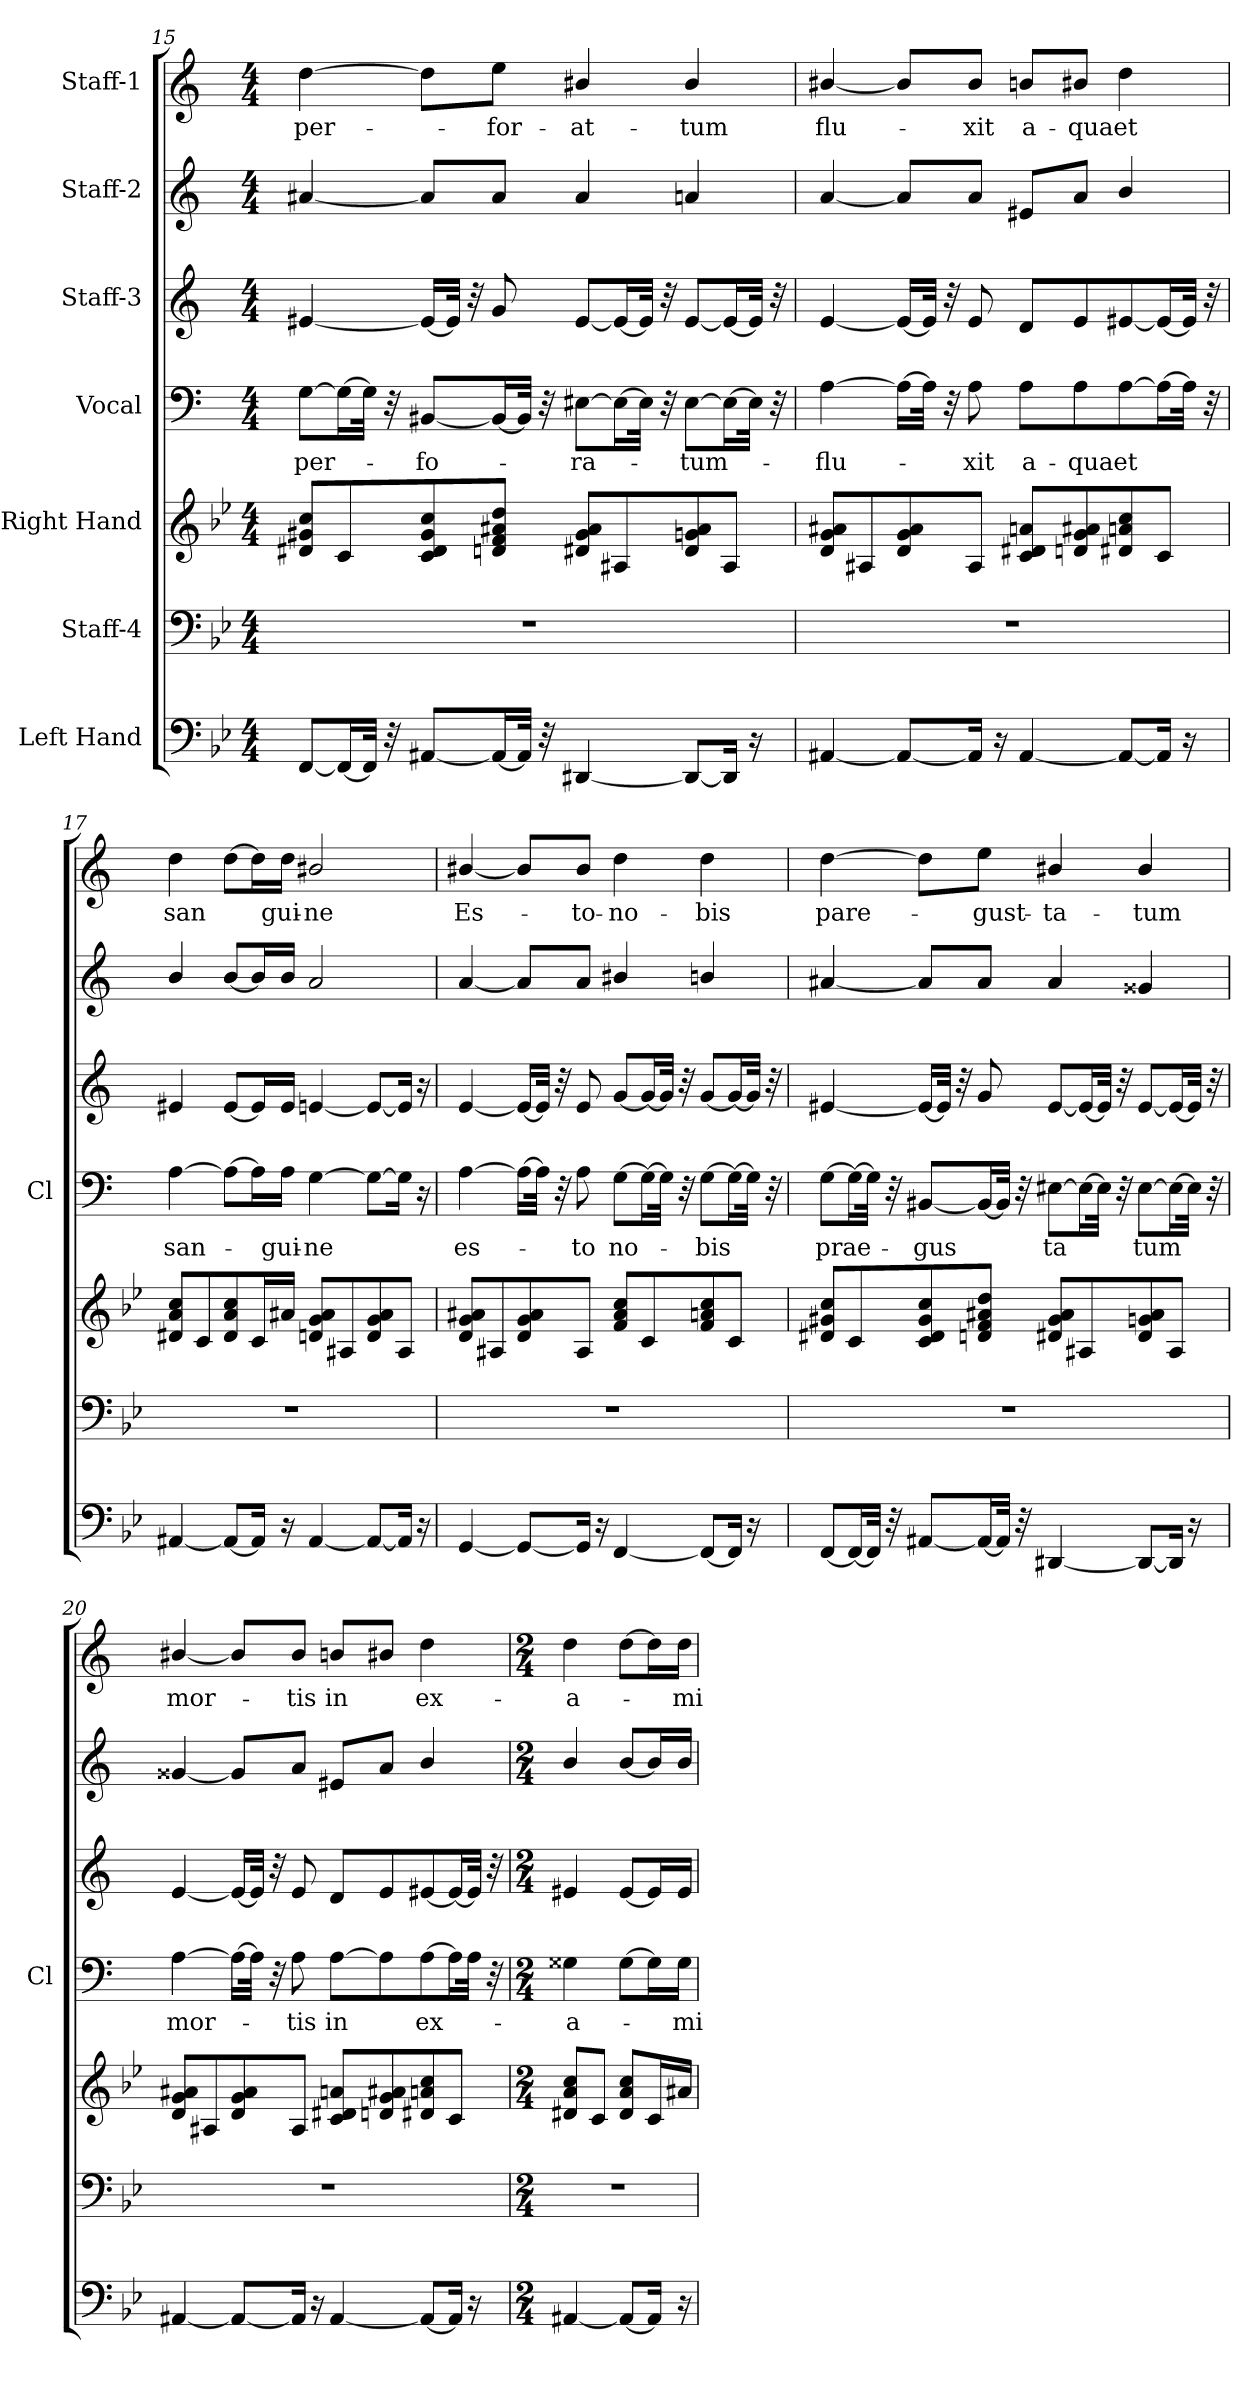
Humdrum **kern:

**kern	**kern	**kern	**kern	**text	**kern	**kern	**kern	**text
*part7	*part6	*part5	*part4	*part4	*part3	*part2	*part1	*part1
*staff7	*staff6	*staff5	*staff4	*staff4	*staff3	*staff2	*staff1	*staff1
*I"Left Hand	*I"Staff-4	*I"Right Hand	*I"Vocal	*	*I"Staff-3	*I"Staff-2	*I"Staff-1	*
*	*	*	*I'Cl	*	*	*	*	*
!!LO:PB:g=z
*clefF4	*clefF4	*clefG2	*clefF4	*	*clefG2	*clefG2	*clefG2	*
*	*	*	*ITrd1c2	*	*ITrd1c2	*ITrd1c2	*ITrd1c2	*
*k[b-e-]	*k[b-e-]	*k[b-e-]	*k[b-e-]	*	*k[b-e-]	*k[b-e-]	*k[b-e-]	*
*B-:	*B-:	*B-:	*B-:	*	*B-:	*B-:	*B-:	*
*M4/4	*M4/4	*M4/4	*M4/4	*	*M4/4	*M4/4	*M4/4	*
=15	=15	=15	=15	=15	=15	=15	=15	=15
[8FF/L	1r	8d#X/ 8g#X/ 8cc/L	[8F\L	per-	[4d#X/	[4g#X/	[4cc\	per-
16FF/L_	.	8c/	16F\L_	.	.	.	.	.
32FF/JJk]	.	.	32F\JJk]	.	.	.	.	.
32r	.	.	32r	.	.	.	.	.
[8AA#X/L	.	8c/ 8d#/ 8g#/ 8cc/	[8AA#X/L	-fo-	16d#/LL_	8g#/L]	8cc\L]	.
.	.	.	.	.	32d#/JJk]	.	.	.
.	.	.	.	.	32r	.	.	.
16AA#/L_	.	8dn/ 8f/ 8a#X/ 8dd/J	16AA#/L_	.	8f/	8g#/J	8dd\J	-for-
32AA#/JJk]	.	.	32AA#/JJk]	.	.	.	.	.
32r	.	.	32r	.	.	.	.	.
[4DD#X/	.	8d#X/ 8g#/ 8a#/L	[8D#X\L	-ra-	[8d#/L	4g#/	4a#X/	-at-
.	.	8A#X/	16D#\L_	.	16d#/L_	.	.	.
.	.	.	32D#\JJk]	.	32d#/JJk]	.	.	.
.	.	.	32r	.	32r	.	.	.
8DD#/L_	.	8d#/ 8gn/ 8a#/	[8D#\L	-tum-	[8d#/L	4gn/	4a#/	-tum
16DD#/Jk]	.	8A#/J	16D#\L_	.	16d#/L_	.	.	.
16r	.	.	32D#\JJk]	.	32d#/JJk]	.	.	.
.	.	.	32r	.	32r	.	.	.
=16	=16	=16	=16	=16	=16	=16	=16	=16
[4AA#X/	1r	8d/ 8g/ 8a#X/L	[4G\	-flu-	[4d/	[4g/	[4a#X/	flu-
.	.	8A#X/	.	.	.	.	.	.
8AA#/L_	.	8d/ 8g/ 8a#/	16G\LL_	.	16d/LL_	8g/L]	8a#/L]	.
.	.	.	32G\JJk]	.	32d/JJk]	.	.	.
.	.	.	32r	.	32r	.	.	.
16AA#/Jk]	.	8A#/J	8G\	-xit	8d/	8g/J	8a#/J	-xit
16r	.	.	.	.	.	.	.	.
[4AA#/	.	8c/ 8d#X/ 8an/L	8G\L	a-	8c/L	8d#X/L	8an/L	a-
.	.	8dn/ 8g/ 8a#X/	8G\	-qua	8d/	8g/J	8a#X/J	-qua
8AA#/L_	.	8d#X/ 8an/ 8cc/	[8G\	et	[8d#X/	4a/	4cc\	et
16AA#/Jk]	.	8c/J	16G\L_	.	16d#/L_	.	.	.
16r	.	.	32G\JJk]	.	32d#/JJk]	.	.	.
.	.	.	32r	.	32r	.	.	.
!!LO:PB:g=z
=17	=17	=17	=17	=17	=17	=17	=17	=17
[4AA#X/	1r	8d#X/ 8a/ 8cc/L	[4G\	san-	4d#X/	4a/	4cc\	san
.	.	8c/	.	.	.	.	.	.
8AA#/L_	.	8d#/ 8a/ 8cc/	8G\L_	.	[8d#/L	[8a/L	[8cc\L	.
16AA#/Jk]	.	16c/L	16G\L]	.	16d#/L]	16a/L]	16cc\L]	.
16r	.	16a#X/JJ	16G\JJ	-gui-	16d#/JJ	16a/JJ	16cc\JJ	gui-
[4AA#/	.	8dn/ 8g/ 8a#/L	[4F\	-ne	[4dn/	2g/	2a#X/	-ne
.	.	8A#X/	.	.	.	.	.	.
8AA#/L_	.	8d/ 8g/ 8a#/	8F\L_	.	8d/L_	.	.	.
16AA#/Jk]	.	8A#/J	16F\Jk]	.	16d/Jk]	.	.	.
16r	.	.	16r	.	16r	.	.	.
=18	=18	=18	=18	=18	=18	=18	=18	=18
[4GG/	1r	8d/ 8g/ 8a#X/L	[4G\	es-	[4d/	[4g/	[4a#X/	Es-
.	.	8A#X/	.	.	.	.	.	.
8GG/L_	.	8d/ 8g/ 8a#/	16G\LL_	.	16d/LL_	8g/L]	8a#/L]	.
.	.	.	32G\JJk]	.	32d/JJk]	.	.	.
.	.	.	32r	.	32r	.	.	.
16GG/Jk]	.	8A#/J	8G\	-to	8d/	8g/J	8a#/J	-to-
16r	.	.	.	.	.	.	.	.
[4FF/	.	8f/ 8a#/ 8cc/L	[8F\L	no-	[8f/L	4a#X/	4cc\	-no-
.	.	8c/	16F\L_	.	16f/L_	.	.	.
.	.	.	32F\JJk]	.	32f/JJk]	.	.	.
.	.	.	32r	.	32r	.	.	.
8FF/L_	.	8f/ 8an/ 8cc/	[8F\L	-bis	[8f/L	4an/	4cc\	-bis
16FF/Jk]	.	8c/J	16F\L_	.	16f/L_	.	.	.
16r	.	.	32F\JJk]	.	32f/JJk]	.	.	.
.	.	.	32r	.	32r	.	.	.
!!LO:PB:g=z
=19	=19	=19	=19	=19	=19	=19	=19	=19
[8FF/L	1r	8d#X/ 8g#X/ 8cc/L	[8F\L	prae-	[4d#X/	[4g#X/	[4cc\	pare-
16FF/L_	.	8c/	16F\L_	.	.	.	.	.
32FF/JJk]	.	.	32F\JJk]	.	.	.	.	.
32r	.	.	32r	.	.	.	.	.
[8AA#X/L	.	8c/ 8d#/ 8g#/ 8cc/	[8AA#X/L	-gus	16d#/LL_	8g#/L]	8cc\L]	.
.	.	.	.	.	32d#/JJk]	.	.	.
.	.	.	.	.	32r	.	.	.
16AA#/L_	.	8dn/ 8f/ 8a#X/ 8dd/J	16AA#/L_	.	8f/	8g#/J	8dd\J	-gust-
32AA#/JJk]	.	.	32AA#/JJk]	.	.	.	.	.
32r	.	.	32r	.	.	.	.	.
[4DD#X/	.	8d#X/ 8g#/ 8a#/L	[8D#X\L	ta	[8d#/L	4g#/	4a#X/	-ta-
.	.	8A#X/	16D#\L_	.	16d#/L_	.	.	.
.	.	.	32D#\JJk]	.	32d#/JJk]	.	.	.
.	.	.	32r	.	32r	.	.	.
8DD#/L_	.	8d#/ 8gn/ 8a#/	[8D#\L	tum	[8d#/L	4f##X/	4a#/	-tum
16DD#/Jk]	.	8A#/J	16D#\L_	.	16d#/L_	.	.	.
16r	.	.	32D#\JJk]	.	32d#/JJk]	.	.	.
.	.	.	32r	.	32r	.	.	.
=20	=20	=20	=20	=20	=20	=20	=20	=20
[4AA#X/	1r	8d/ 8g/ 8a#X/L	[4G\	mor-	[4d/	[4f##X/	[4a#X/	mor-
.	.	8A#X/	.	.	.	.	.	.
8AA#/L_	.	8d/ 8g/ 8a#/	16G\LL_	.	16d/LL_	8f##/L]	8a#/L]	.
.	.	.	32G\JJk]	.	32d/JJk]	.	.	.
.	.	.	32r	.	32r	.	.	.
16AA#/Jk]	.	8A#/J	8G\	-tis	8d/	8g/J	8a#/J	-tis
16r	.	.	.	.	.	.	.	.
[4AA#/	.	8c/ 8d#X/ 8an/L	[8G\L	in	8c/L	8d#X/L	8an/L	in
.	.	8dn/ 8g/ 8a#X/	8G\]	.	8d/	8g/J	8a#X/J	.
8AA#/L_	.	8d#X/ 8an/ 8cc/	[8G\	ex-	[8d#X/	4a/	4cc\	ex-
16AA#/Jk]	.	8c/J	16G\L]	.	16d#/L_	.	.	.
16r	.	.	32G\JJk	.	32d#/JJk]	.	.	.
.	.	.	32r	.	32r	.	.	.
!!LO:PB:g=z
=21	=21	=21	=21	=21	=21	=21	=21	=21
*M2/4	*M2/4	*M2/4	*M2/4	*	*M2/4	*M2/4	*M2/4	*
[4AA#X/	2r	8d#X/ 8a/ 8cc/L	4F##X\	-a-	4d#X/	4a/	4cc\	-a-
.	.	8c/J	.	.	.	.	.	.
8AA#/L_	.	8d#/ 8a/ 8cc/L	[8F##\L	.	[8d#/L	[8a/L	[8cc\L	.
16AA#/Jk]	.	16c/L	16F##\L]	.	16d#/L]	16a/L]	16cc\L]	.
16r	.	16a#X/JJ	16F##\JJ	-mi-	16d#/JJ	16a/JJ	16cc\JJ	-mi-
=	=	=	=	=	=	=	=	=
*-	*-	*-	*-	*-	*-	*-	*-	*-
